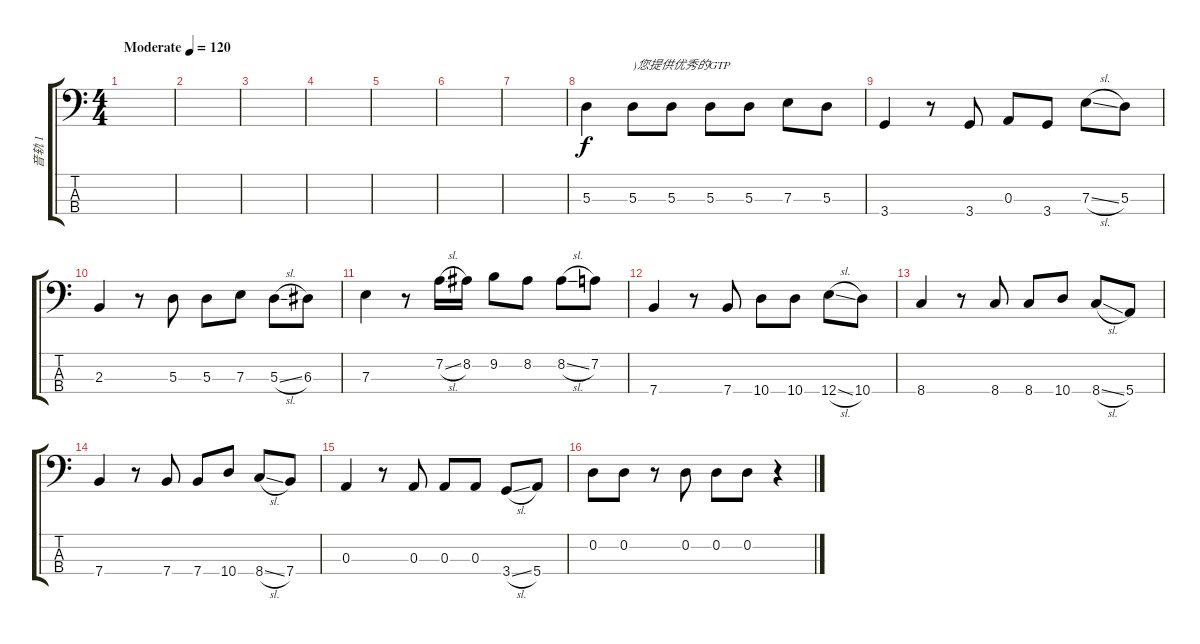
\track ("音轨 1" "音轨 1") {instrument acousticguitarsteel}
\staff {score tabs}
\tuning (G2 D2 A1 E1) {hide}
\ts (4 4)
\tempo (120 "Moderate")
\clef f4
\ks c
|
|
|
|
|
|
|
5.3.4 5.3.8{txt ")您提供优秀的GTP"} 5.3.8 5.3.8 5.3.8 7.3.8 5.3.8 |
3.4.4 r.8 3.4.8 0.3.8 3.4.8 7.3{sl}.8 5.3.8 |
2.3.4 r.8 5.3.8 5.3.8 7.3.8 5.3{sl}.8 6.3.8 |
7.3.4 r.8 7.2{sl}.16 8.2.16 9.2.8 8.2.8 8.2{sl}.8 7.2.8 |
7.4.4 r.8 7.4.8 10.4.8 10.4.8 12.4{sl}.8 10.4.8 |
8.4.4 r.8 8.4.8 8.4.8 10.4.8 8.4{sl}.8 5.4.8 |
7.4.4 r.8 7.4.8 7.4.8 10.4.8 8.4{sl}.8 7.4.8 |
0.3.4 r.8 0.3.8 0.3.8 0.3.8 3.4{sl}.8 5.4.8 |
0.2.8 0.2.8 r.8 0.2.8 0.2.8 0.2.8 r.4
